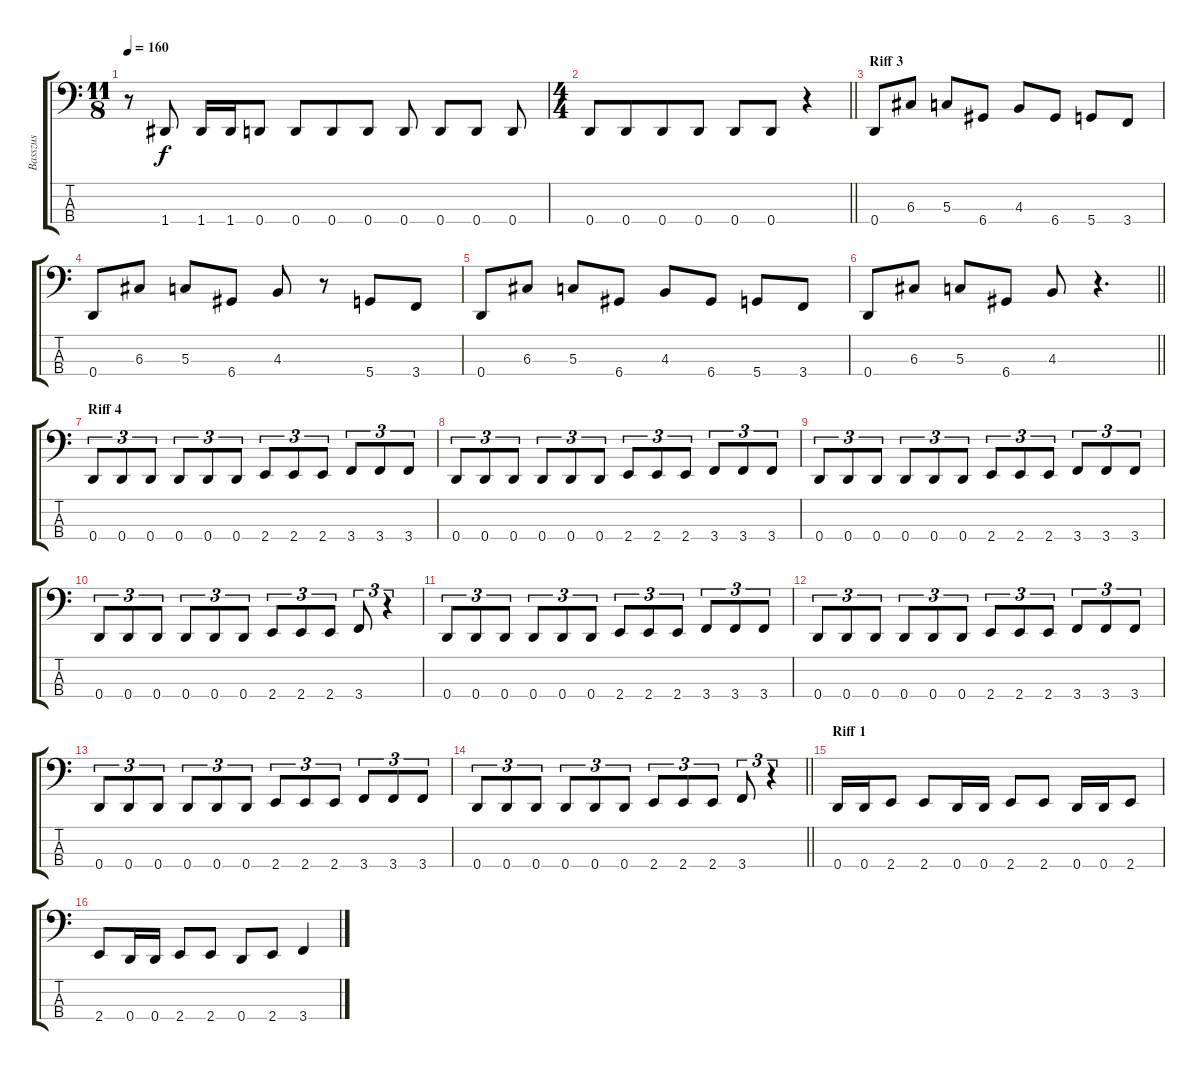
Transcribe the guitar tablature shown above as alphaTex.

\track ("Basszus" "Basszus") {instrument slapbass2}
\staff {score tabs}
\tuning (F2 C2 G1 D1) {hide}
\ts (11 8)
\tempo 160
\clef f4
\ks c
r.8{dy f} 1.4.8 1.4.16 1.4.16 0.4.8 0.4.8 0.4.8{beam merge} 0.4.8{beam split} 0.4.8 0.4.8{beam merge} 0.4.8 0.4.8 |
\ts (4 4)
\barLineRight lightlight
0.4.8 0.4.8{beam merge} 0.4.8 0.4.8 0.4.8 0.4.8 r.4 |
\section ("" "Riff 3")
0.4.8 6.3.8 5.3.8 6.4.8 4.3.8 6.4.8 5.4.8 3.4.8 |
0.4.8 6.3.8 5.3.8 6.4.8 4.3.8 r.8 5.4.8 3.4.8 |
0.4.8 6.3.8 5.3.8 6.4.8 4.3.8 6.4.8 5.4.8 3.4.8 |
\barLineRight lightlight
0.4.8 6.3.8 5.3.8 6.4.8 4.3.8 r.4{d} |
\section ("" "Riff 4")
0.4.8{tu (3 2)} 0.4.8{tu (3 2)} 0.4.8{tu (3 2)} 0.4.8{tu (3 2)} 0.4.8{tu (3 2)} 0.4.8{tu (3 2)} 2.4.8{tu (3 2)} 2.4.8{tu (3 2)} 2.4.8{tu (3 2)} 3.4.8{tu (3 2)} 3.4.8{tu (3 2)} 3.4.8{tu (3 2)} |
0.4.8{tu (3 2)} 0.4.8{tu (3 2)} 0.4.8{tu (3 2)} 0.4.8{tu (3 2)} 0.4.8{tu (3 2)} 0.4.8{tu (3 2)} 2.4.8{tu (3 2)} 2.4.8{tu (3 2)} 2.4.8{tu (3 2)} 3.4.8{tu (3 2)} 3.4.8{tu (3 2)} 3.4.8{tu (3 2)} |
0.4.8{tu (3 2)} 0.4.8{tu (3 2)} 0.4.8{tu (3 2)} 0.4.8{tu (3 2)} 0.4.8{tu (3 2)} 0.4.8{tu (3 2)} 2.4.8{tu (3 2)} 2.4.8{tu (3 2)} 2.4.8{tu (3 2)} 3.4.8{tu (3 2)} 3.4.8{tu (3 2)} 3.4.8{tu (3 2)} |
0.4.8{tu (3 2)} 0.4.8{tu (3 2)} 0.4.8{tu (3 2)} 0.4.8{tu (3 2)} 0.4.8{tu (3 2)} 0.4.8{tu (3 2)} 2.4.8{tu (3 2)} 2.4.8{tu (3 2)} 2.4.8{tu (3 2)} 3.4.8{tu (3 2)} r.4{tu (3 2)} |
0.4.8{tu (3 2)} 0.4.8{tu (3 2)} 0.4.8{tu (3 2)} 0.4.8{tu (3 2)} 0.4.8{tu (3 2)} 0.4.8{tu (3 2)} 2.4.8{tu (3 2)} 2.4.8{tu (3 2)} 2.4.8{tu (3 2)} 3.4.8{tu (3 2)} 3.4.8{tu (3 2)} 3.4.8{tu (3 2)} |
0.4.8{tu (3 2)} 0.4.8{tu (3 2)} 0.4.8{tu (3 2)} 0.4.8{tu (3 2)} 0.4.8{tu (3 2)} 0.4.8{tu (3 2)} 2.4.8{tu (3 2)} 2.4.8{tu (3 2)} 2.4.8{tu (3 2)} 3.4.8{tu (3 2)} 3.4.8{tu (3 2)} 3.4.8{tu (3 2)} |
0.4.8{tu (3 2)} 0.4.8{tu (3 2)} 0.4.8{tu (3 2)} 0.4.8{tu (3 2)} 0.4.8{tu (3 2)} 0.4.8{tu (3 2)} 2.4.8{tu (3 2)} 2.4.8{tu (3 2)} 2.4.8{tu (3 2)} 3.4.8{tu (3 2)} 3.4.8{tu (3 2)} 3.4.8{tu (3 2)} |
\barLineRight lightlight
0.4.8{tu (3 2)} 0.4.8{tu (3 2)} 0.4.8{tu (3 2)} 0.4.8{tu (3 2)} 0.4.8{tu (3 2)} 0.4.8{tu (3 2)} 2.4.8{tu (3 2)} 2.4.8{tu (3 2)} 2.4.8{tu (3 2)} 3.4.8{tu (3 2)} r.4{tu (3 2)} |
\section ("" "Riff 1")
0.4.16 0.4.16 2.4.8 2.4.8 0.4.16 0.4.16 2.4.8 2.4.8 0.4.16 0.4.16 2.4.8 |
2.4.8 0.4.16 0.4.16 2.4.8 2.4.8 0.4.8 2.4.8 3.4.4
